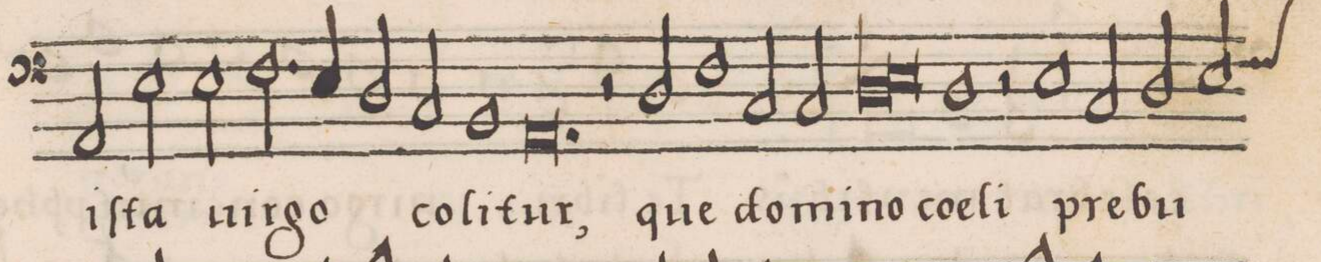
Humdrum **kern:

**kern	**text	**text
*I"BASSVS	*	*
*clefF4	*	*
*k[]	*	*
*met(C|)	*	*
*M2/1	*	*
2AA/	i-	.
2E\	-ſta	.
2E\	uir-	.
=42-	=42-	=42-
2.F\	-go	.
4E/	.	.
2D/	.	.
2C/	co-	.
=43-	=43-	=43-
1BB	-li-	.
0.AA	-tur,	.
=44-	=44-	=44-
=45-	=45-	=45-
2r	.	.
2D/	que	.
1F	do-	.
=46-	=46-	=46-
2C/	-mi-	.
2C/	-no	.
*lig	*	*
1D	coe-	.
=47-	=47-	=47-
1E	.	.
*Xlig	*	*
1D	-li	.
=48-	=48-	=48-
2r	.	.
1E	pre-	.
2C/	-bu-	.
=49-	=49-	=49-
2D/	.	.
*custos:F	*	*
2E/	.	.
*-	*-	*-
